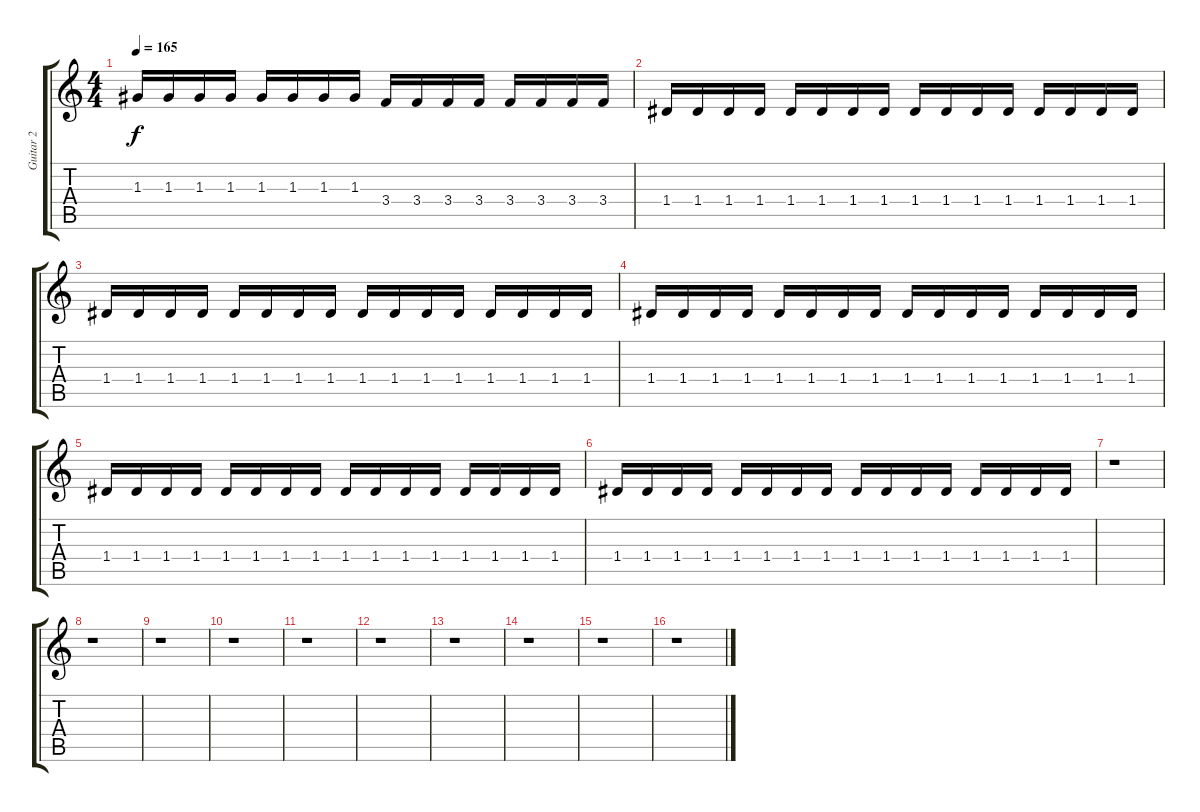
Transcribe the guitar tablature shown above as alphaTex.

\track ("Guitar 2" "Guitar 2") {instrument overdrivenguitar}
\staff {score tabs}
\tuning (E4 B3 G3 D3 A2 E2) {hide}
\ts (4 4)
\tempo 165
\clef g2
\ks c
1.3.16{dy f} 1.3.16 1.3.16 1.3.16 1.3.16 1.3.16 1.3.16 1.3.16 3.4.16 3.4.16 3.4.16 3.4.16 3.4.16 3.4.16 3.4.16 3.4.16 |
1.4.16 1.4.16 1.4.16 1.4.16 1.4.16 1.4.16 1.4.16 1.4.16 1.4.16 1.4.16 1.4.16 1.4.16 1.4.16 1.4.16 1.4.16 1.4.16 |
1.4.16 1.4.16 1.4.16 1.4.16 1.4.16 1.4.16 1.4.16 1.4.16 1.4.16 1.4.16 1.4.16 1.4.16 1.4.16 1.4.16 1.4.16 1.4.16 |
1.4.16 1.4.16 1.4.16 1.4.16 1.4.16 1.4.16 1.4.16 1.4.16 1.4.16 1.4.16 1.4.16 1.4.16 1.4.16 1.4.16 1.4.16 1.4.16 |
1.4.16 1.4.16 1.4.16 1.4.16 1.4.16 1.4.16 1.4.16 1.4.16 1.4.16 1.4.16 1.4.16 1.4.16 1.4.16 1.4.16 1.4.16 1.4.16 |
1.4.16 1.4.16 1.4.16 1.4.16 1.4.16 1.4.16 1.4.16 1.4.16 1.4.16 1.4.16 1.4.16 1.4.16 1.4.16 1.4.16 1.4.16 1.4.16 |
r.1 |
r.1 |
r.1 |
r.1 |
r.1 |
r.1 |
r.1 |
r.1 |
r.1 |
r.1
